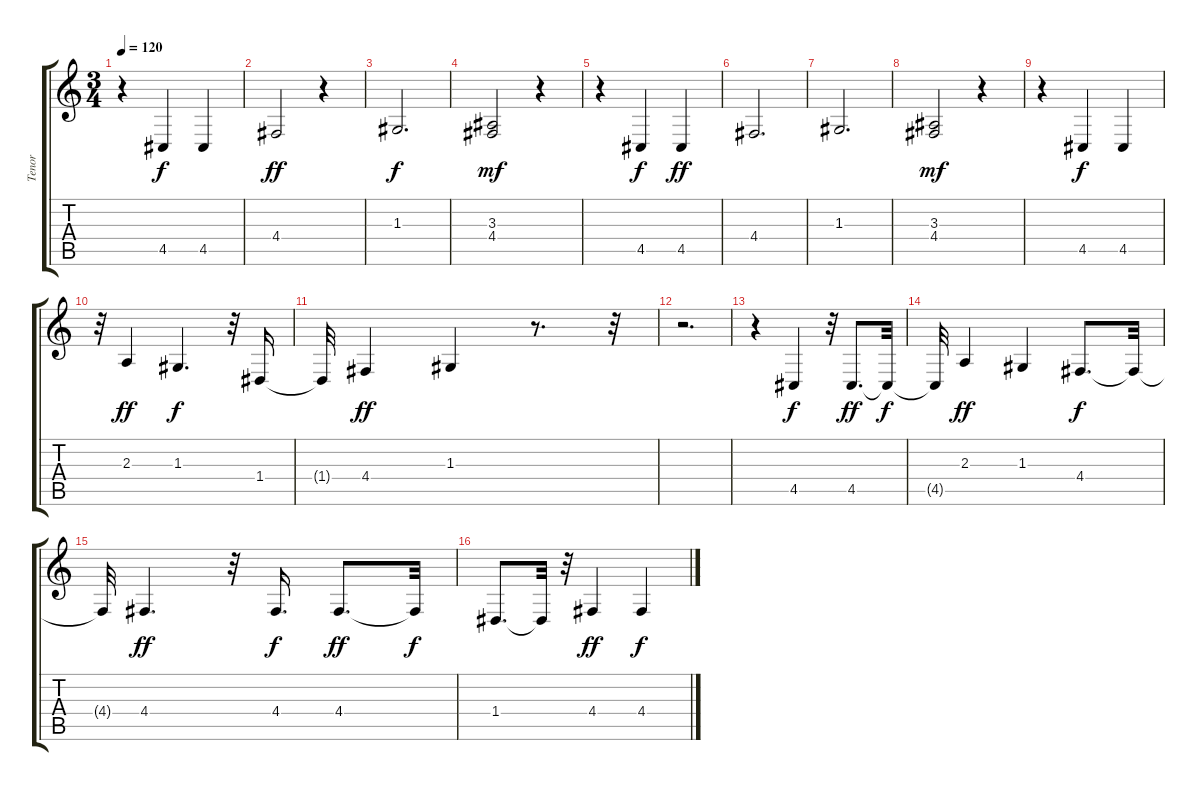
\track ("Tenor" "Tenor") {instrument choiraahs}
\staff {score tabs}
\tuning (E4 B3 G3 D3 A2 E2) {hide}
\ts (3 4)
\tempo 120
\clef g2
\ks c
r.4{dy f} 4.5.4 4.5.4 |
4.4.2{dy ff} r.4 |
1.3.2{d dy f} |
(3.3 4.4).2{dy mf} r.4 |
r.4 4.5.4{dy f} 4.5.4{dy ff} |
4.4.2{d} |
1.3.2{d} |
(3.3 4.4).2{dy mf} r.4 |
r.4 4.5.4{dy f} 4.5.4 |
r.32 2.3.4{dy ff} 1.3.4{d dy f} r.32 1.4.16 |
1.4{t}.32 4.4.4{dy ff} 1.3.4 r.8{d} r.32 |
r.2{d} |
r.4 4.5.4{dy f} r.32 4.5.8{d dy ff} 4.5{t}.32{dy f} |
4.5{t}.32 2.3.4{dy ff} 1.3.4 4.4.8{d dy f} 4.4{t}.32 |
4.4{t}.32 4.4.4{d dy ff} r.32 4.4.16{d dy f} 4.4.8{d dy ff} 4.4{t}.32{dy f} |
1.4.8{d} 1.4{t}.32 r.32 4.4.4{dy ff} 4.4.4{dy f}
